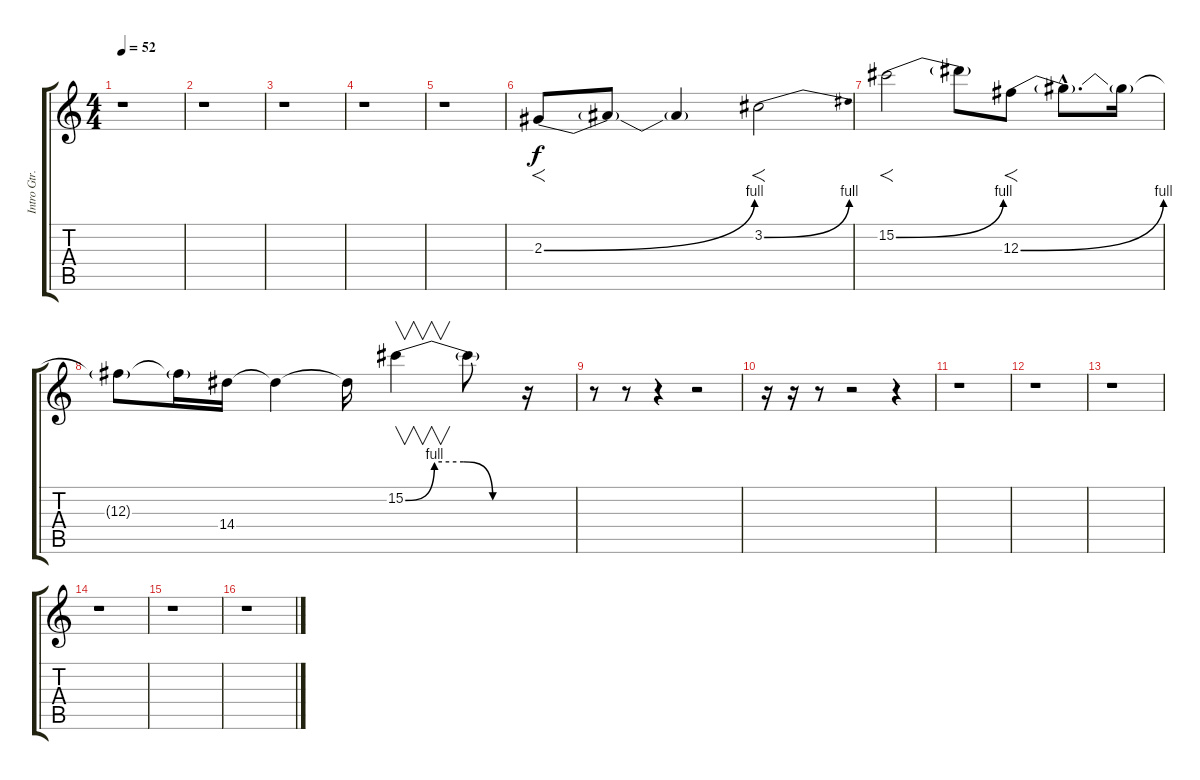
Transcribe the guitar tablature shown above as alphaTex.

\track ("Intro Gtr." "Intro Gtr.") {instrument distortionguitar}
\staff {score tabs}
\tuning (Eb4 Bb3 Gb3 Db3 Ab2 Eb2) {hide}
\ts (4 4)
\tempo 52
\clef g2
\ks c
r.1{dy f instrument distortionguitar} |
r.1 |
r.1 |
r.1 |
r.1 |
2.3{be (bend 0 0 60 4)}.8{f} 2.3{t}.8 2.3{t}.4 3.2{be (bend 0 0 60 4)}.2{f} |
15.2{be (bend 0 0 60 4)}.2{f} 15.2{t}.8 12.3{be (bend 0 0 60 4)}.8{f} 12.3{hac t}.8{d} 12.3{t}.16 |
12.3{t}.8 12.3{t}.16 14.4.16 14.4{t}.4 14.4{t}.16 15.2{be (custom 0 0 15 4 30 4 45 0 60 0)}.4{v} 15.2{t}.8 r.16 |
r.8 r.8 r.4 r.2 |
r.16 r.16 r.8 r.2 r.4 |
r.1 |
r.1 |
r.1 |
r.1 |
r.1 |
r.1
